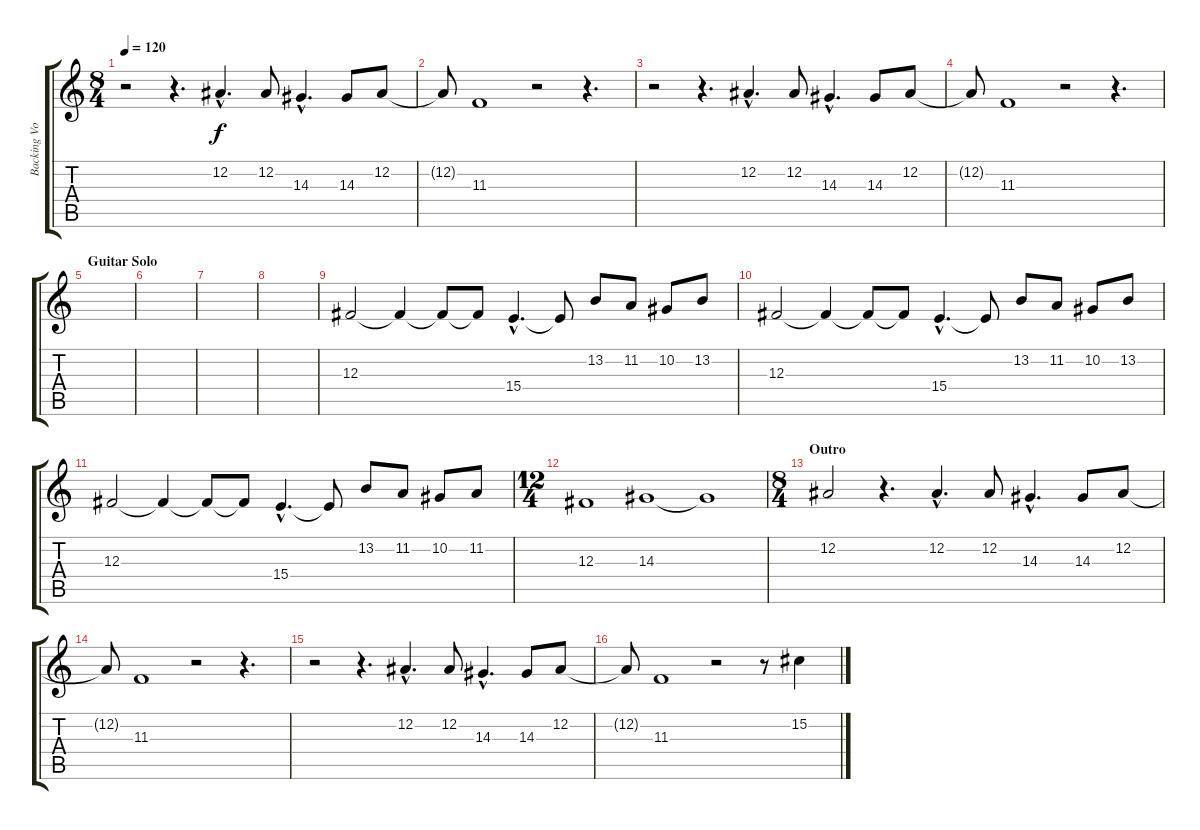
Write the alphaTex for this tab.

\track ("Backing Vocals" "Backing Vo") {instrument pad4choir}
\staff {score tabs}
\tuning (Eb4 Bb3 Gb3 Db3 Ab2 Eb2) {hide}
\ts (8 4)
\tempo 120
\clef g2
\ks c
r.2{dy f} r.4{d} 12.2{hac}.4{d} 12.2.8 14.3{hac}.4{d} 14.3.8 12.2.8 |
12.2{t}.8 11.3.1 r.2 r.4{d} |
r.2 r.4{d} 12.2{hac}.4{d} 12.2.8 14.3{hac}.4{d} 14.3.8 12.2.8 |
12.2{t}.8 11.3.1 r.2 r.4{d} |
\section ("" "Guitar Solo")
|
|
|
|
12.3.2 12.3{t}.4 12.3{t}.8 12.3{t}.8 15.4{hac}.4{d} 15.4{t}.8 13.2.8 11.2.8 10.2.8 13.2.8 |
12.3.2 12.3{t}.4 12.3{t}.8 12.3{t}.8 15.4{hac}.4{d} 15.4{t}.8 13.2.8 11.2.8 10.2.8 13.2.8 |
12.3.2 12.3{t}.4 12.3{t}.8 12.3{t}.8 15.4{hac}.4{d} 15.4{t}.8 13.2.8 11.2.8 10.2.8 11.2.8 |
\ts (12 4)
12.3.1 14.3.1 14.3{t}.1 |
\ts (8 4)
\section ("" "Outro")
12.2.2 r.4{d} 12.2{hac}.4{d} 12.2.8 14.3{hac}.4{d} 14.3.8 12.2.8 |
12.2{t}.8 11.3.1 r.2 r.4{d} |
r.2 r.4{d} 12.2{hac}.4{d} 12.2.8 14.3{hac}.4{d} 14.3.8 12.2.8 |
12.2{t}.8 11.3.1 r.2 r.8 15.2.4
